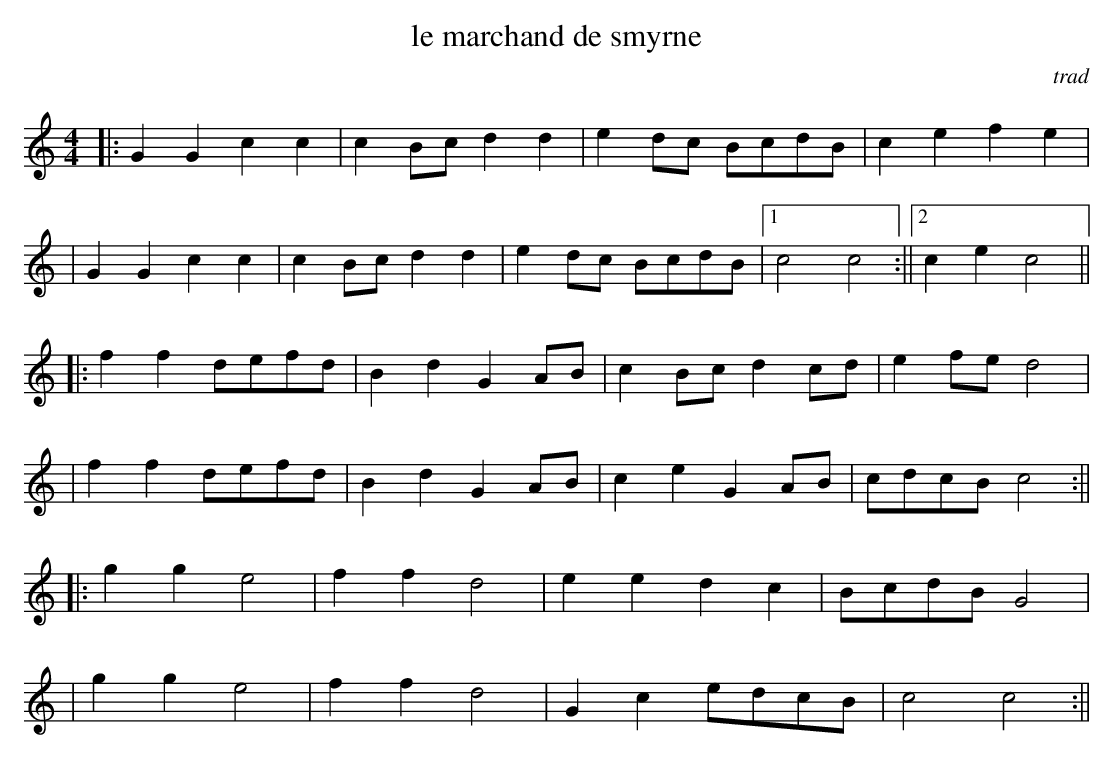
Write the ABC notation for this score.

X:1
T: le marchand de smyrne
C: trad
M: 4/4
L: 1/8
K: Cmaj
|:G2G2 c2c2|c2Bc d2d2|e2dc BcdB|c2e2 f2e2|
|G2G2 c2c2|c2Bc d2d2|e2dc BcdB|1 c4 c4:||2 c2e2 c4||
|:f2f2 defd|B2d2 G2AB|c2Bc d2cd|e2fe d4|
|f2f2 defd|B2d2 G2AB|c2e2 G2AB|cdcB c4:||
|:g2g2 e4|f2f2 d4|e2e2 d2c2|BcdB G4|
|g2g2 e4|f2f2 d4|G2c2 edcB|c4 c4:||
